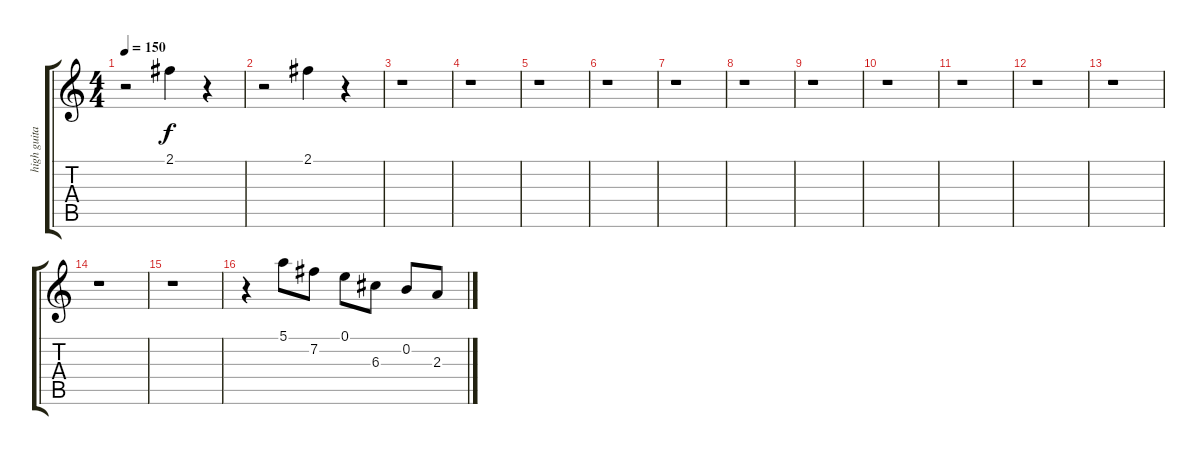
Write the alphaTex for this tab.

\track ("high guitar" "high guita") {instrument acousticguitarnylon}
\staff {score tabs}
\tuning (E4 B3 G3 D3 A2 E2) {hide}
\ts (4 4)
\tempo 150
\clef g2
\ks c
r.2{dy f} 2.1.4 r.4 |
r.2 2.1.4 r.4 |
r.1 |
r.1 |
r.1 |
r.1 |
r.1 |
r.1 |
r.1 |
r.1 |
r.1 |
r.1 |
r.1 |
r.1 |
r.1 |
r.4 5.1.8 7.2.8 0.1.8 6.3.8 0.2.8 2.3.8
